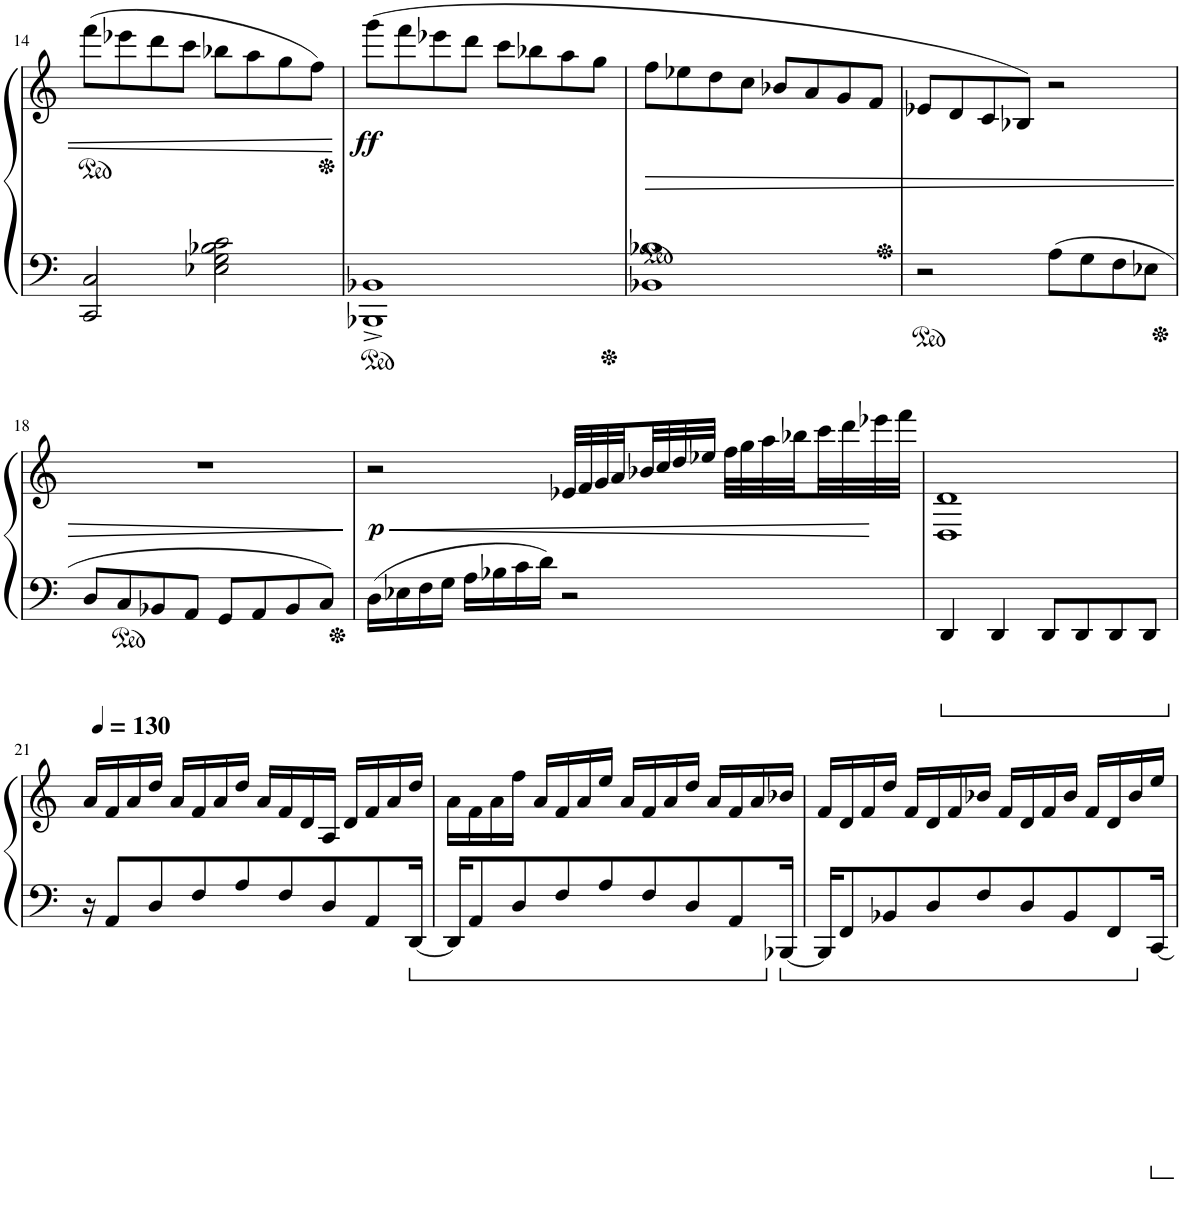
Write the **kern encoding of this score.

**kern	**kern	**dynam
*part1	*part1	*part1
*staff2	*staff1	*staff1/2
*I"Piano	*	*
*I'Pno.	*	*
!!LO:PB:g=z
*clefF4	*clefG2	*
*k[]	*k[]	*
*M4/4	*M4/4	*
=14	=14	=14
2CC/ 2C/	(8fff\L	.
.	8eee-X\	.
.	8ddd\	.
.	8ccc\J	.
2E-X\ 2G\ 2B-X\ 2c\	8bb-X\L	.
.	8aa\	.
.	8gg\	.
.	8ff\J)	.
=15	=15	=15
!	!	!LO:DY:b
1BBB-X^ 1BB-X^	(8ggg\L	ff
.	8fff\	.
.	8eee-X\	.
.	8ddd\J	.
.	8ccc\L	.
.	8bb-X\	.
.	8aa\	.
.	8gg\J	.
=16	=16	=16
!	!	!LO:HP:b
1BB-X 1B-X	8ff\L	>
.	8ee-X\	.
.	8dd\	.
.	8cc\J	.
.	8b-X/L	.
.	8a/	.
.	8g/	.
.	8f/J	.
=17	=17	=17
2r	8e-X/L	.
.	8d/	.
.	8c/	.
.	8B-X/J)	.
8A\L	2r	.
8G\	.	.
8F\	.	.
8E-X\J	.	.
!!LO:LB:g=z
=18	=18	=18
8D/L	1r	.
8C/	.	.
8BB-X/	.	.
8AA/J	.	.
8GG/L	.	.
8AA/	.	.
8BB-/	.	.
8C/J	.	.
.	.	]
=19	=19	=19
!	!	!LO:HP:b
!	!	!LO:DY:n=1:b
16D\LL	2r	< p
16E-X\	.	.
16F\	.	.
16G\JJ	.	.
16A\LL	.	.
16B-X\	.	.
16c\	.	.
16d\JJ	.	.
2r	32e-X/LLL	.
.	32f/	.
.	32g/	.
.	32a/	.
.	32b-X/	.
.	32cc/	.
.	32dd/	.
.	32ee-X/JJJ	.
.	32ff\LLL	.
.	32gg\	.
.	32aa\	.
.	32bb-X\	.
.	32ccc\	.
.	32ddd\	.
.	32eee-X\	.
.	32fff\JJJ	.
.	.	[
=20	=20	=20
4DD/	1D 1d	.
4DD/	.	.
8DD/L	.	.
8DD/	.	.
8DD/	.	.
8DD/J	.	.
!!LO:LB:g=z
=21	=21	=21
*	*MM130	*
16r	16a/LL	.
8AA/L	16f/	.
.	16a/	.
8D/	16dd/JJ	.
.	16a/LL	.
8F/	16f/	.
.	16a/	.
8A/	16dd/JJ	.
.	16a/LL	.
8F/	16f/	.
.	16d/	.
8D/	16A/JJ	.
.	16d/LL	.
8AA/	16f/	.
.	16a/	.
[16DD/Jk	16dd/JJ	.
=22	=22	=22
16DD/KL]	16a\LL	.
8AA/	16f\	.
.	16a\	.
8D/	16ff\JJ	.
.	16a/LL	.
8F/	16f/	.
.	16a/	.
8A/	16ee/JJ	.
.	16a/LL	.
8F/	16f/	.
.	16a/	.
8D/	16dd/JJ	.
.	16a/LL	.
8AA/	16f/	.
.	16a/	.
[16BBB-X/Jk	16b-X/JJ	.
=23	=23	=23
16BBB-/KL]	16f/LL	.
8FF/	16d/	.
.	16f/	.
8BB-X/	16dd/JJ	.
.	16f/LL	.
8D/	16d/	.
.	16f/	.
8F/	16b-X/JJ	.
.	16f/LL	.
8D/	16d/	.
.	16f/	.
8BB-/	16b-/JJ	.
.	16f/LL	.
8FF/	16d/	.
.	16b-/	.
[16CC/Jk	16ee/JJ	.
=	=	=
*-	*-	*-
